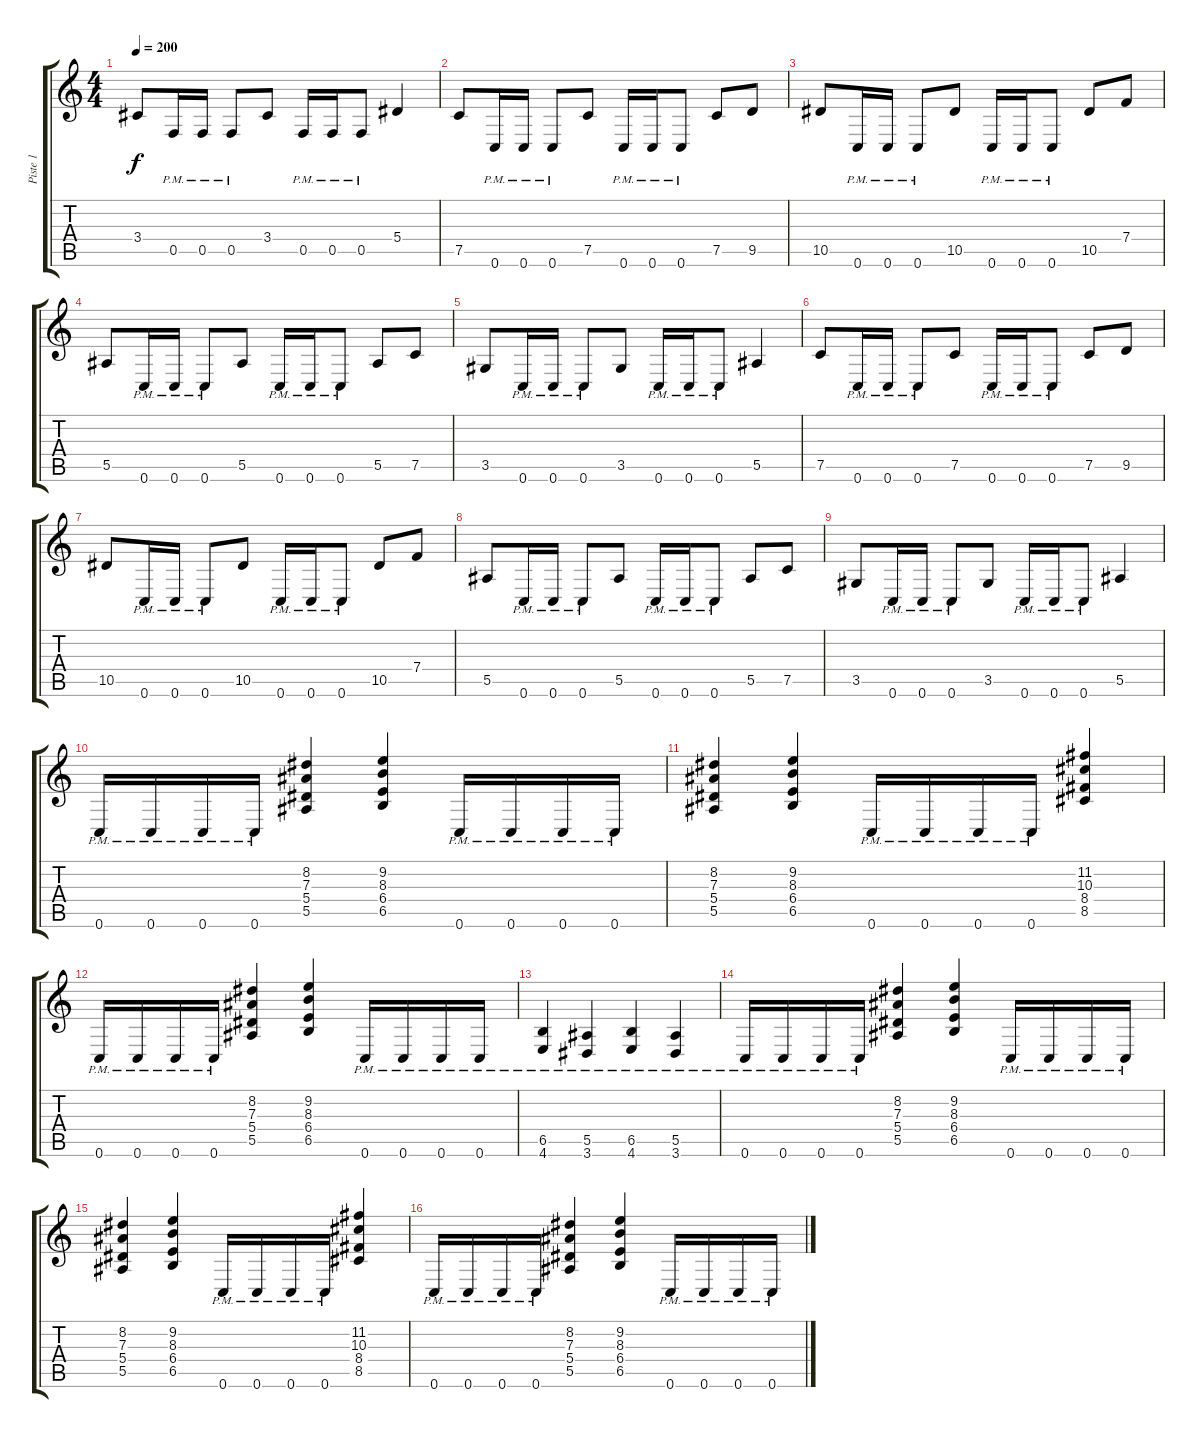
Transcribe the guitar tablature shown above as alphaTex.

\track ("Piste 1" "Piste 1") {instrument distortionguitar}
\staff {score tabs}
\tuning (C4 G3 Eb3 Bb2 F2 C2) {hide}
\ts (4 4)
\tempo 200
\clef g2
\ks c
3.4.8{dy f} 0.5{pm}.16 0.5{pm}.16 0.5{pm}.8 3.4.8 0.5{pm}.16 0.5{pm}.16 0.5{pm}.8 5.4.4 |
7.5.8 0.6{pm}.16 0.6{pm}.16 0.6{pm}.8 7.5.8 0.6{pm}.16 0.6{pm}.16 0.6{pm}.8 7.5.8 9.5.8 |
10.5.8 0.6{pm}.16 0.6{pm}.16 0.6{pm}.8 10.5.8 0.6{pm}.16 0.6{pm}.16 0.6{pm}.8 10.5.8 7.4.8 |
5.5.8 0.6{pm}.16 0.6{pm}.16 0.6{pm}.8 5.5.8 0.6{pm}.16 0.6{pm}.16 0.6{pm}.8 5.5.8 7.5.8 |
3.5.8 0.6{pm}.16 0.6{pm}.16 0.6{pm}.8 3.5.8 0.6{pm}.16 0.6{pm}.16 0.6{pm}.8 5.5.4 |
7.5.8 0.6{pm}.16 0.6{pm}.16 0.6{pm}.8 7.5.8 0.6{pm}.16 0.6{pm}.16 0.6{pm}.8 7.5.8 9.5.8 |
10.5.8 0.6{pm}.16 0.6{pm}.16 0.6{pm}.8 10.5.8 0.6{pm}.16 0.6{pm}.16 0.6{pm}.8 10.5.8 7.4.8 |
5.5.8 0.6{pm}.16 0.6{pm}.16 0.6{pm}.8 5.5.8 0.6{pm}.16 0.6{pm}.16 0.6{pm}.8 5.5.8 7.5.8 |
3.5.8 0.6{pm}.16 0.6{pm}.16 0.6{pm}.8 3.5.8 0.6{pm}.16 0.6{pm}.16 0.6{pm}.8 5.5.4 |
0.6{pm}.16 0.6{pm}.16 0.6{pm}.16 0.6{pm}.16 (8.2 7.3 5.4 5.5).4 (9.2 8.3 6.4 6.5).4 0.6{pm}.16 0.6{pm}.16 0.6{pm}.16 0.6{pm}.16 |
(8.2 7.3 5.4 5.5).4 (9.2 8.3 6.4 6.5).4 0.6{pm}.16 0.6{pm}.16 0.6{pm}.16 0.6{pm}.16 (11.2 10.3 8.4 8.5).4 |
0.6{pm}.16 0.6{pm}.16 0.6{pm}.16 0.6{pm}.16 (8.2 7.3 5.4 5.5).4 (9.2 8.3 6.4 6.5).4 0.6{pm}.16 0.6{pm}.16 0.6{pm}.16 0.6{pm}.16 |
(6.5{pm} 4.6{pm}).4 (5.5{pm} 3.6{pm}).4 (6.5{pm} 4.6{pm}).4 (5.5{pm} 3.6{pm}).4 |
0.6{pm}.16 0.6{pm}.16 0.6{pm}.16 0.6{pm}.16 (8.2 7.3 5.4 5.5).4 (9.2 8.3 6.4 6.5).4 0.6{pm}.16 0.6{pm}.16 0.6{pm}.16 0.6{pm}.16 |
(8.2 7.3 5.4 5.5).4 (9.2 8.3 6.4 6.5).4 0.6{pm}.16 0.6{pm}.16 0.6{pm}.16 0.6{pm}.16 (11.2 10.3 8.4 8.5).4 |
0.6{pm}.16 0.6{pm}.16 0.6{pm}.16 0.6{pm}.16 (8.2 7.3 5.4 5.5).4 (9.2 8.3 6.4 6.5).4 0.6{pm}.16 0.6{pm}.16 0.6{pm}.16 0.6{pm}.16
